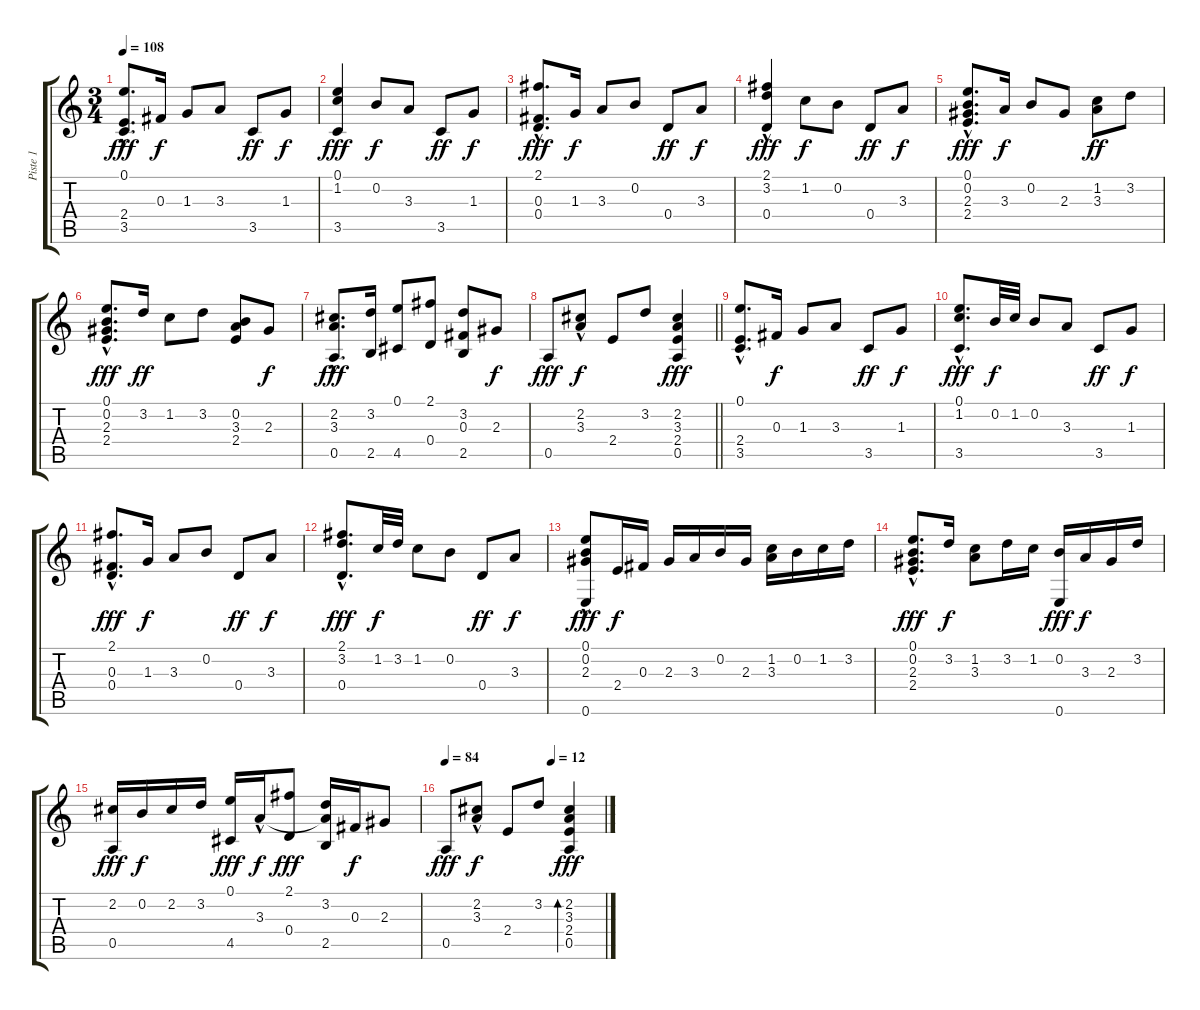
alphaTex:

\track ("Piste 1" "Piste 1") {instrument acousticguitarnylon}
\staff {score tabs}
\tuning (E4 B3 Gb3 D3 A2 E2) {hide}
\ts (3 4)
\tempo 108
\clef g2
\ks c
(0.1{hac} 2.4{hac} 3.5).8{d dy fff} 0.3.16{dy f} 1.3.8 3.3.8 3.5.8{dy ff} 1.3.8{dy f} |
(0.1 1.2 3.5).4{dy fff} 0.2.8{dy f} 3.3.8 3.5.8{dy ff} 1.3.8{dy f} |
(2.1{hac} 0.3{hac} 0.4{hac}).8{d dy fff} 1.3.16{dy f} 3.3.8 0.2.8 0.4.8{dy ff} 3.3.8{dy f} |
(2.1{hac} 3.2 0.4).4{dy fff} 1.2.8{dy f} 0.2.8 0.4.8{dy ff} 3.3.8{dy f} |
(0.1 0.2{hac} 2.3{hac} 2.4{hac}).8{d dy fff} 3.3.16{dy f} 0.2.8 2.3.8 (1.2 3.3).8{dy ff} 3.2.8 |
(0.1{hac} 0.2 2.3 2.4).8{d dy fff} 3.2.16{dy ff} 1.2.8 3.2.8 (0.2 3.3 2.4).8 2.3.8{dy f} |
(2.2{hac} 3.3 0.5{hac}).8{d dy fff} (3.2 2.5).16 (0.1 4.5).8 (2.1 0.4).8 (3.2 0.3 2.5).8 2.3.8{dy f} |
\barLineRight lightlight
0.5.8{dy fff} (2.2{hac} 3.3).8{dy f} 2.4.8 3.2.8 (2.2 3.3 2.4 0.5).4{dy fff} |
(0.1{hac} 2.4{hac} 3.5).8{d} 0.3.16{dy f} 1.3.8 3.3.8 3.5.8{dy ff} 1.3.8{dy f} |
(0.1{hac} 1.2{hac} 3.5).8{d dy fff} 0.2.32{dy f} 1.2.32 0.2.8 3.3.8 3.5.8{dy ff} 1.3.8{dy f} |
(2.1{hac} 0.3{hac} 0.4{hac}).8{d dy fff} 1.3.16{dy f} 3.3.8 0.2.8 0.4.8{dy ff} 3.3.8{dy f} |
(2.1{hac} 3.2{hac} 0.4).8{d dy fff} 1.2.32{dy f} 3.2.32 1.2.8 0.2.8 0.4.8{dy ff} 3.3.8{dy f} |
(0.1 0.2 2.3 0.6{hac}).8{dy fff} 2.4.16{dy f} 0.3.16 2.3.16 3.3.16 0.2.16 2.3.16 (1.2 3.3).16 0.2.16 1.2.16 3.2.16 |
(0.1{hac} 0.2{hac} 2.3 2.4).8{d dy fff} 3.2.16{dy f} (1.2 3.3).8 3.2.16 1.2.16 (0.2 0.6).16{dy fff} 3.3.16{dy f} 2.3.16 3.2.16 |
(2.2 0.5).16{dy fff} 0.2.16{dy f} 2.2.16 3.2.16 (0.1 4.5).16{dy fff} 3.3{hac}.16{dy f} (2.1 0.4).8{dy fff} (3.2 3.3{t} 2.5).16 0.3.16{dy f} 2.3.8 |
\tempo 84
\tempo (12 0.6666666666666666)
0.5.8{dy fff} (2.2{hac} 3.3).8{dy f} 2.4.8 3.2.8 (2.2 3.3 2.4 0.5).4{bd 120 dy fff}
